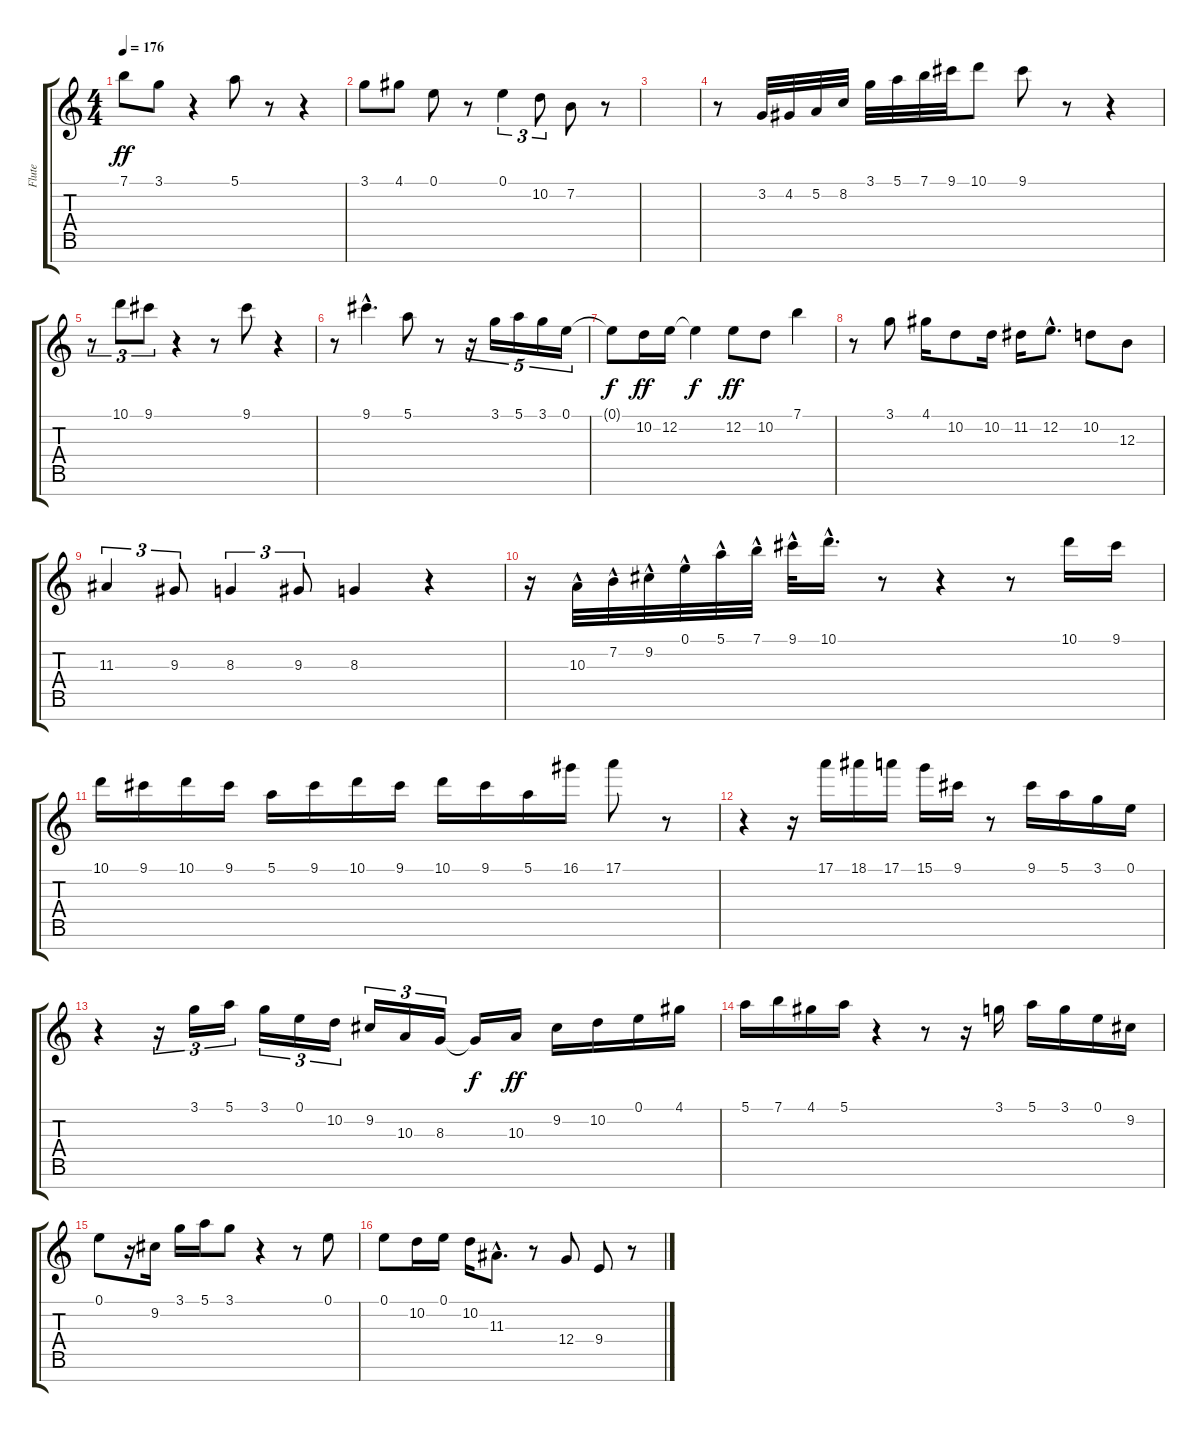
\track ("Flute" "Flute") {instrument pad1newage}
\staff {score tabs}
\tuning (E5 E4 B3 G3 D3 A2 E2) {hide}
\ts (4 4)
\tempo 176
\clef g2
\ks c
7.1.8{dy ff} 3.1.8 r.4 5.1.8 r.8 r.4 |
3.1.8 4.1.8 0.1.8 r.8 0.1.4{tu (3 2)} 10.2.8{tu (3 2)} 7.2.8 r.8 |
|
r.8 3.2.32 4.2.32 5.2.32 8.2.32 3.1.32 5.1.32 7.1.32 9.1.32 10.1.8 9.1.8 r.8 r.4 |
r.8{tu (3 2)} 10.1.8{tu (3 2)} 9.1.8{tu (3 2)} r.4 r.8 9.1.8 r.4 |
r.8 9.1{hac}.4{d} 5.1.8 r.8 r.16{tu (5 4)} 3.1.16{tu (5 4)} 5.1.16{tu (5 4)} 3.1.16{tu (5 4)} 0.1.16{tu (5 4)} |
0.1{t}.8{dy f} 10.2.16{dy ff} 12.2.16 12.2{t}.4{dy f} 12.2.8{dy ff} 10.2.8 7.1.4 |
r.8 3.1.8 4.1.16 10.2.8 10.2.16 11.2.16 12.2{hac}.8{d} 10.2.8 12.3.8 |
11.3.4{tu (3 2)} 9.3.8{tu (3 2)} 8.3.4{tu (3 2)} 9.3.8{tu (3 2)} 8.3.4 r.4 |
r.16 10.3{hac}.32 7.2{hac}.32 9.2{hac}.32 0.1{hac}.32 5.1{hac}.32 7.1{hac}.32 9.1{hac}.32 10.1{hac}.16{d} r.8 r.4 r.8 10.1.16 9.1.16 |
10.1.16 9.1.16 10.1.16 9.1.16 5.1.16 9.1.16 10.1.16 9.1.16 10.1.16 9.1.16 5.1.16 16.1.16 17.1.8 r.8 |
r.4 r.16 17.1.16 18.1.16 17.1.16 15.1.16 9.1.16 r.8 9.1.16 5.1.16 3.1.16 0.1.16 |
r.4 r.16{tu (3 2)} 3.1.16{tu (3 2)} 5.1.16{tu (3 2)} 3.1.16{tu (3 2)} 0.1.16{tu (3 2)} 10.2.16{tu (3 2)} 9.2.16{tu (3 2)} 10.3.16{tu (3 2)} 8.3.16{tu (3 2)} 8.3{t}.16{dy f} 10.3.16{dy ff} 9.2.16 10.2.16 0.1.16 4.1.16 |
5.1.16 7.1.16 4.1.16 5.1.16 r.4 r.8 r.16 3.1.16 5.1.16 3.1.16 0.1.16 9.2.16 |
0.1.8 r.16 9.2.16 3.1.16 5.1.16 3.1.8 r.4 r.8 0.1.8 |
0.1.8 10.2.16 0.1.16 10.2.16 11.3{hac}.8{d} r.8 12.4.8 9.4.8 r.8
